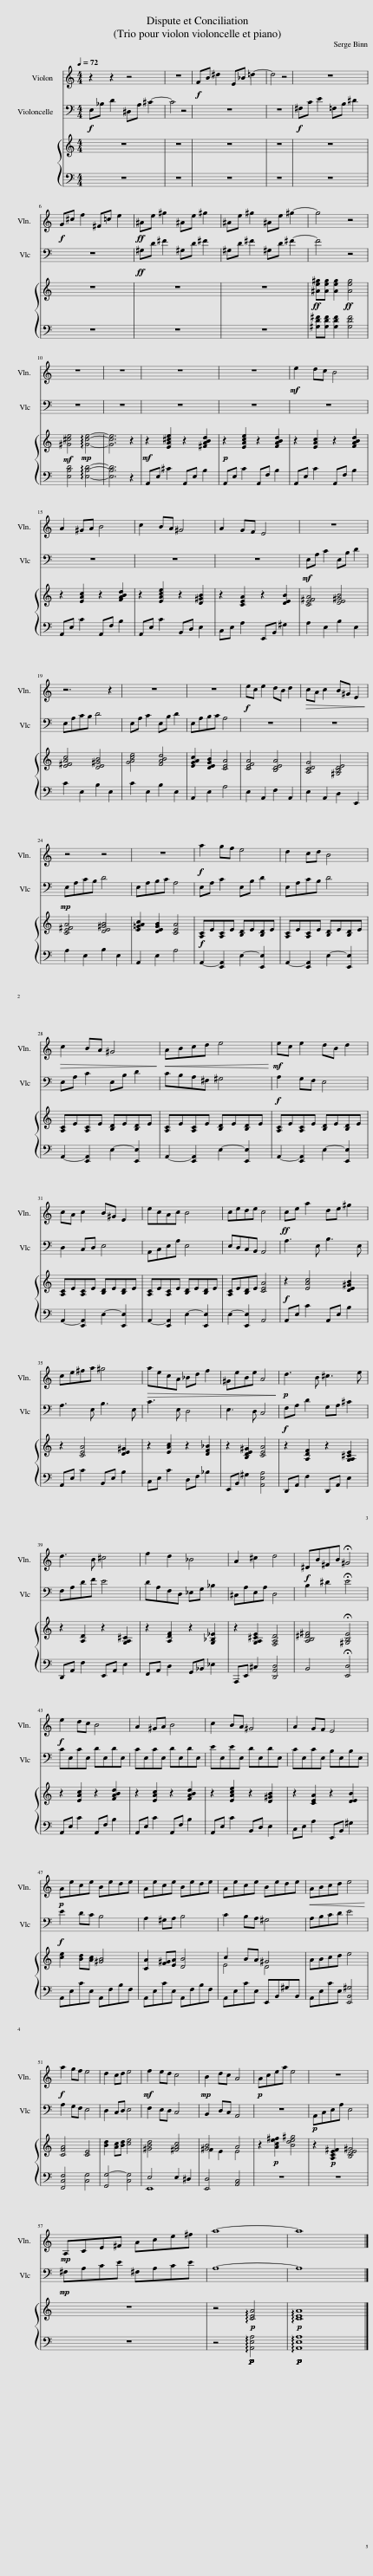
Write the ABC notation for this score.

X:1
%%score 1 2 { ( 3 5 ) | ( 4 6 ) }
L:1/8
Q:1/4=72
M:4/4
I:linebreak $
K:C
V:1 treble
V:2 bass
V:3 treble
V:5 treble
V:4 bass
V:6 bass
V:1
 z2 z2 z4 | z8 |!f! FB ^d2 E_B =d2- | d4 z4 | z8 |$ %5
!f! G^c f2 ^F=c e2 |!ff! ^Ae ^g2 ^Ae ^g2 | ^Ae ^g2 ^Ae ^g2- | g4 z4 |$ z8 | %10
 z8 | z8 | z8 |!mf! e2 dc B4 |$ A2 ^GA B4 | %15
 c2 BA ^G4 | A2 GF E4 | z8 |$ z6 z2 | z8 | %20
 z8 |!f! ec e2 dB d2 |!>(! cA c2 B^G E2!>)! |$ z4 z4 | z8 | %25
!f! a2 gf e4 | d2 cd B4 |$!>(! c2 BA ^G4!>)! |!<(! ABcd e4!<)! |!mf! ec e2 dB d2 |$ %30
 cA c2 B^G E2 | ecAc B4 | cede c4 |!ff! ce a2 de ^g2 |$ ce^fa ^g4 | %35
!>(! aecA _Bd f2 | ^GeBe A4!>)! |!p! d3 B ^c3 e |$ d3 B ^c4 | f2 d2 _B4 | %40
 A2 ^c2 d4 |!f! ^DB^FB !fermata!^G4 |$!f! e2 dc B4 | A2 ^GA B4 | c2 BA ^G4 | %45
 A2 GF E4 |$!p! Aece Bede | Aece Bede | Aece Bede |!<(! ABcd e4!<)! |$ %50
!f! a2 gf e4 | d2 cd e4 |!mf! f2 ed c4 |!mp! B2 dc A4 |!p! Acea e4 | %55
 z8 |$!mp! A,CE^F Ace^f | a8- | a8 |] %59
V:2
!f! E,_B, D2 ^D,A, ^C2- | C4 z4 | z8 | z8 |!f! ^F,C E2 =F,B, ^D2 |$ %5
 z8 |!ff! ^G,D ^F2 ^G,D ^F2 | ^G,D ^F2 ^G,D ^F2- | F4 z4 |$ z8 | %10
 z8 | z8 | z8 | z8 |$ z8 | %15
 z8 | z8 |!mf! E,A, C2 E,B, D2 |$ E,A,CB, D4 | E,A, C2 E,B, D2 | %20
 E,A,B,C A,4 | z8 | z8 |$!mp! E,A,CB, D4 | E,A,B,C A,4 | %25
 E,A, C2 E,B, D2 | E,A,CB, D4 |$ E,A, C2 E,B, D2 | CB,A,^F, ^G,4 |!f! A,2 G,F, E,4 |$ %30
 D,2 C,D, E,4 | A,,C,E,A, E,4 | E,D,C,B,, A,,4 | A,3 E, B,3 E, |$ A,3 E, B,3 E, | %35
 C3 E, D,4 | E,3 D, C,4 |!f! F,A, D2 G,A, ^C2 |$ F,A,DF E4 | DA,F,D, _E,G, _B,2 | %40
 ^C,A,E,A, D,4 | B,2 ^D2 !fermata!E4 |$ CE,CE, DE,DE, | CE,CE, DE,DE, | EE,EE, DE,DE, | %45
 CE,CE, B,E,B,E, |$!f! E2 DC B,4 | A,2 ^G,A, B,4 | C2 B,A, ^G,4 | A,B,CD E4 |$ %50
 A,2 G,F, E,4 | D,2 C,D, E,4 | F,2 E,D, C,4 | B,,2 D,C, A,,4 | z8 | %55
!p! A,,C,E,A, E,4 |$!mp! ^F,A,CE ^F,A,CE | A,8- | A,8 |] %59
V:3
 z8 | z8 | z8 | z8 | z8 |$ %5
 z8 | z8 | z8 |!ff! [^Ae^g][Aeg] [Aeg]2!ff! [Aeg]4 |$!mf! [^G^ce]4!mp! !arpeggio![Gce]4- | %10
 [Gce]6 z2 |!mf! z2 [EA^ce]2 z2 [^FABd]2 |!p! z2 [EAce]2 z2 [FABd]2 | z2 [EAc]2 z2 [FABd]2 |$ z2 [EAc]2 z2 [FABd]2 | %15
 z2 [EAce]2 z2 [D^GB]2 | z2 [CEA]2 z2 [DEB]2 | [CE^FA]4 [DE^GB]4 |$ [E^FAc]4 [DE^GB]4 | [GAce]4 [FABd]4 | %20
 [EGAc]2 [DEGB]2 [CEA]4 | [CEFA]4 [B,DEA]4 | [A,CDG]4 [^G,B,DE]4 |$ [CE^FA]4 [DE^GB]4 | [E=GAc]2 [DEGB]2 [CEA]4 | %25
!f! [A,C]E[A,C]E [B,D]E[B,D]E | [A,C]E[A,C]E [B,D]E[B,D]E |$ [A,C]E[A,C]E [B,D]E[B,D]E | [A,C]E[A,C]E [B,D]E[B,D]E | [A,C]E[A,C]E [B,D]E[B,D]E |$ %30
 [A,C]E[A,C]E [B,D]E[B,D]E | [A,C]E[A,C]E [B,D]E[B,D]E | [A,C]E[B,D]E [CEA]4 |!f! z2 [EAc]4 [DE^GB]2 |$ z2 [CEA]4 [DE^G]2 | %35
 z2 [EAc]2 z2 [DF_B]2 | z2 [B,DE^G]2 [CEA]4 | z2 [A,DF]2 z2 [G,A,^CE]2 |$ z2 [A,D]2 z2 [G,A,^C]2 | z2 [A,DF]2 z2 [G,_B,_E]2 | %40
 z2 [G,A,^CE]2 [F,A,D]4 | [A,B,^D^F]4 !fermata![^G,B,E]4 |$ z2 [EAc]2 z2 [FABd]2 | z2 [EAc]2 z2 [FABd]2 | z2 [EAce]2 z2 [D^GB]2 | %45
 z2 [CEA]2 z2 [DEB]2 |$ [ce]2 [Bd][Ac] [^GB]4 | [CA]2 [F^G][EA] [DB]4 | c2 BA ^G4 | ABcd e4 |$ %50
 [CFA]4 [CE]4 | [Bd]2 [Ac][Bd] [ce]4 | [^GBd]4 [^FAc]4 | [^GB]4 A4 | z2!p! [Ace^f]2 [Bde^g]4 | %55
 z2!p! [A,CE^F]2 [B,DE^G]4 |$ z8 | z4!p! !arpeggio![CEA]4 |!p! !arpeggio![CEA]8 |] %59
V:4
 z8 | z8 | z8 | z8 | z8 |$ %5
 z8 | z8 | z8 | [^G,D^F][G,DF] [G,DF]2 [G,DF]4 |$ [E,B,D]4 !arpeggio![E,B,D]4- | %10
 [E,B,D]6 z2 | A,,E, ^C2 A,,E, B,2 | A,,E, C2 A,,F, B,2 | A,,E, C2 A,,F, B,2 |$ A,,E, C2 A,,F, B,2 | %15
 A,,E, C2 B,,D, E,2 | C,E, A,2 E,,B,, ^G,2 | A,2 E,2 B,2 E,2 |$ C2 E,2 B,2 E,2 | C2 E,2 B,2 E,2 | %20
 A,,2 E,2 A,4 | E,2 A,,2 F,2 A,,2 | E,2 A,,2 D,2 E,,2 |$ A,2 E,2 B,2 E,2 | A,,2 E,2 A,4 | %25
 A,,2- [E,,A,,]2 E,2- [E,,E,]2 | A,,2- [E,,A,,]2 E,2- [E,,E,]2 |$ A,,2- [E,,A,,]2 E,2- [E,,E,]2 | A,,2- [E,,A,,]2 E,2- [E,,E,]2 | A,,2- [E,,A,,]2 E,2- [E,,E,]2 |$ %30
 A,,2- [E,,A,,]2 E,2- [E,,E,]2 | A,,2- [E,,A,,]2 E,2- [E,,E,]2 | E,2- [E,,E,]2 A,,4 | A,,E, C2 A,,E, B,2 |$ A,,E, C2 B,,E, B,2 | %35
 C,E, C2 D,F, _B,2 | E,,B,, ^G,2 [A,,E,A,]4 | D,,A,, F,2 D,,A,, E,2 |$ D,,A,, F,2 E,,A,, E,2 | F,,A,, D,2 G,,_B,, _E,2 | %40
 A,,,E,, ^C,2 [D,,A,,D,]4 | B,,4 !fermata![E,,D,]4 |$ A,,E, C2 A,,F, B,2 | A,,E, C2 A,,F, B,2 | A,,E, C2 B,,D, E,2 | %45
 C,E, A,2 E,,B,, ^G,2 |$ A,,E,CE, A,,F,B,F, | A,,E,CE, A,,F,B,F, | A,,E,CE, E,,B,,^G,B,, | A,,E,CE, [E,,B,,^G,]4 |$ %50
 [F,,C,F,]4 [C,G,]4 | [G,,G,-]4 [C,G,]4 | E,4 E,2 ^D,2 | [E,,D,]4 [A,,C,]4 | z8 | %55
 z8 |$ z8 | z4!p!!p!!p!!p! !arpeggio![A,,E,A,]4 |!p!!p!!p! !arpeggio![A,,E,A,]8 |] %59
V:5
 x8 | x8 | x8 | x8 | x8 |$ %5
 x8 | x8 | x8 | x8 |$ x8 | %10
 x8 | x8 | x8 | x8 |$ x8 | %15
 x8 | x8 | x8 |$ x8 | x8 | %20
 x8 | x8 | x8 |$ x8 | x8 | %25
 x8 | x8 |$ x8 | x8 | x8 |$ %30
 x8 | x8 | x8 | x8 |$ x8 | %35
 x8 | x8 | x8 |$ x8 | x8 | %40
 x8 | x8 |$ x8 | x8 | x8 | %45
 x8 |$ x8 | x8 | E4 D4 | x8 |$ %50
 x8 | x8 | x8 | F2 E2 E4 | x8 | %55
 x8 |$ x8 | x8 | x8 |] %59
V:6
 x8 | x8 | x8 | x8 | x8 |$ %5
 x8 | x8 | x8 | x8 |$ x8 | %10
 x8 | x8 | x8 | x8 |$ x8 | %15
 x8 | x8 | x8 |$ x8 | x8 | %20
 x8 | x8 | x8 |$ x8 | x8 | %25
 x8 | x8 |$ x8 | x8 | x8 |$ %30
 x8 | x8 | x8 | x8 |$ x8 | %35
 x8 | x8 | x8 |$ x8 | x8 | %40
 x8 | x8 |$ x8 | x8 | x8 | %45
 x8 |$ x8 | x8 | x8 | x8 |$ %50
 x8 | x8 | E,,8 | x8 | x8 | %55
 x8 |$ x8 | x8 | x8 |] %59
